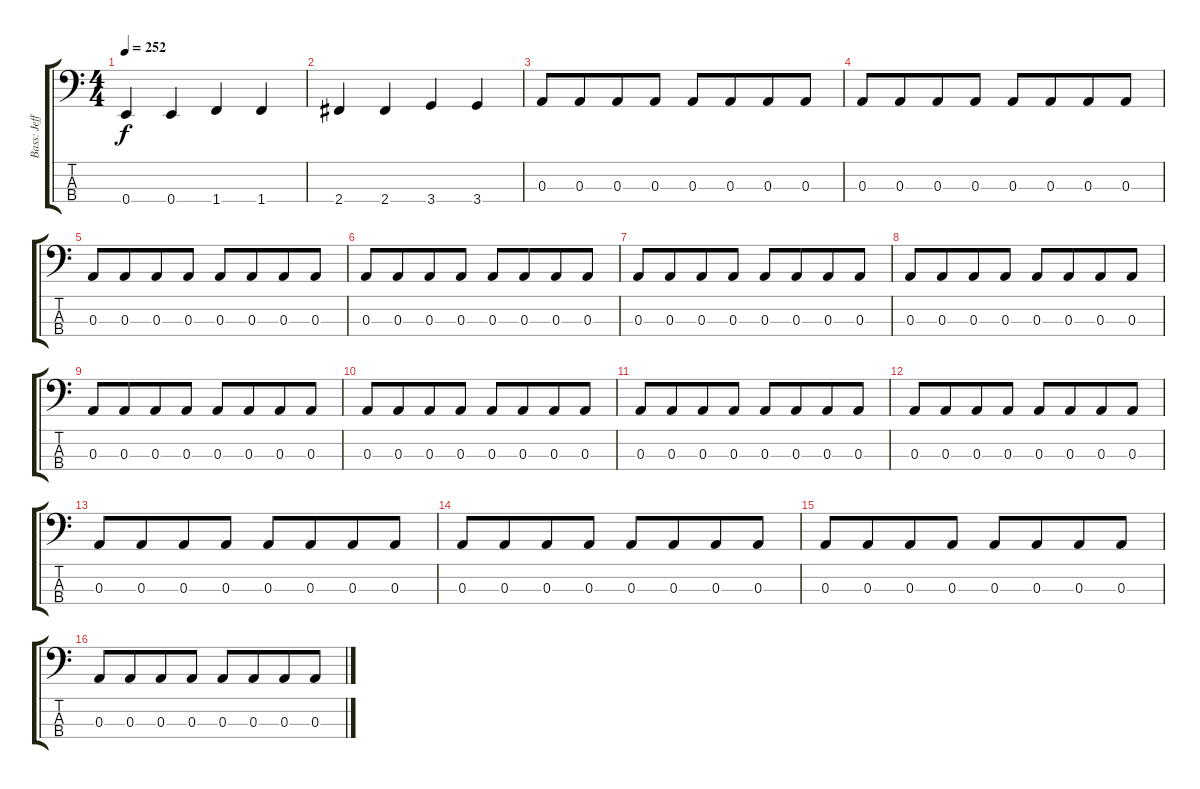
\track ("Bass: Jeff" "Bass: Jeff") {instrument electricbassfinger}
\staff {score tabs}
\tuning (G2 D2 A1 E1) {hide}
\ts (4 4)
\tempo 252
\clef f4
\ks c
0.4.4{dy f} 0.4.4 1.4.4 1.4.4 |
2.4.4 2.4.4 3.4.4 3.4.4 |
0.3.8 0.3.8{beam merge} 0.3.8 0.3.8 0.3.8 0.3.8{beam merge} 0.3.8 0.3.8 |
0.3.8 0.3.8{beam merge} 0.3.8 0.3.8 0.3.8 0.3.8{beam merge} 0.3.8 0.3.8 |
0.3.8 0.3.8{beam merge} 0.3.8 0.3.8 0.3.8 0.3.8{beam merge} 0.3.8 0.3.8 |
0.3.8 0.3.8{beam merge} 0.3.8 0.3.8 0.3.8 0.3.8{beam merge} 0.3.8 0.3.8 |
0.3.8 0.3.8{beam merge} 0.3.8 0.3.8 0.3.8 0.3.8{beam merge} 0.3.8 0.3.8 |
0.3.8 0.3.8{beam merge} 0.3.8 0.3.8 0.3.8 0.3.8{beam merge} 0.3.8 0.3.8 |
0.3.8 0.3.8{beam merge} 0.3.8 0.3.8 0.3.8 0.3.8{beam merge} 0.3.8 0.3.8 |
0.3.8 0.3.8{beam merge} 0.3.8 0.3.8 0.3.8 0.3.8{beam merge} 0.3.8 0.3.8 |
0.3.8 0.3.8{beam merge} 0.3.8 0.3.8 0.3.8 0.3.8{beam merge} 0.3.8 0.3.8 |
0.3.8 0.3.8{beam merge} 0.3.8 0.3.8 0.3.8 0.3.8{beam merge} 0.3.8 0.3.8 |
0.3.8 0.3.8{beam merge} 0.3.8 0.3.8 0.3.8 0.3.8{beam merge} 0.3.8 0.3.8 |
0.3.8 0.3.8{beam merge} 0.3.8 0.3.8 0.3.8 0.3.8{beam merge} 0.3.8 0.3.8 |
0.3.8 0.3.8{beam merge} 0.3.8 0.3.8 0.3.8 0.3.8{beam merge} 0.3.8 0.3.8 |
0.3.8 0.3.8{beam merge} 0.3.8 0.3.8 0.3.8 0.3.8{beam merge} 0.3.8 0.3.8
